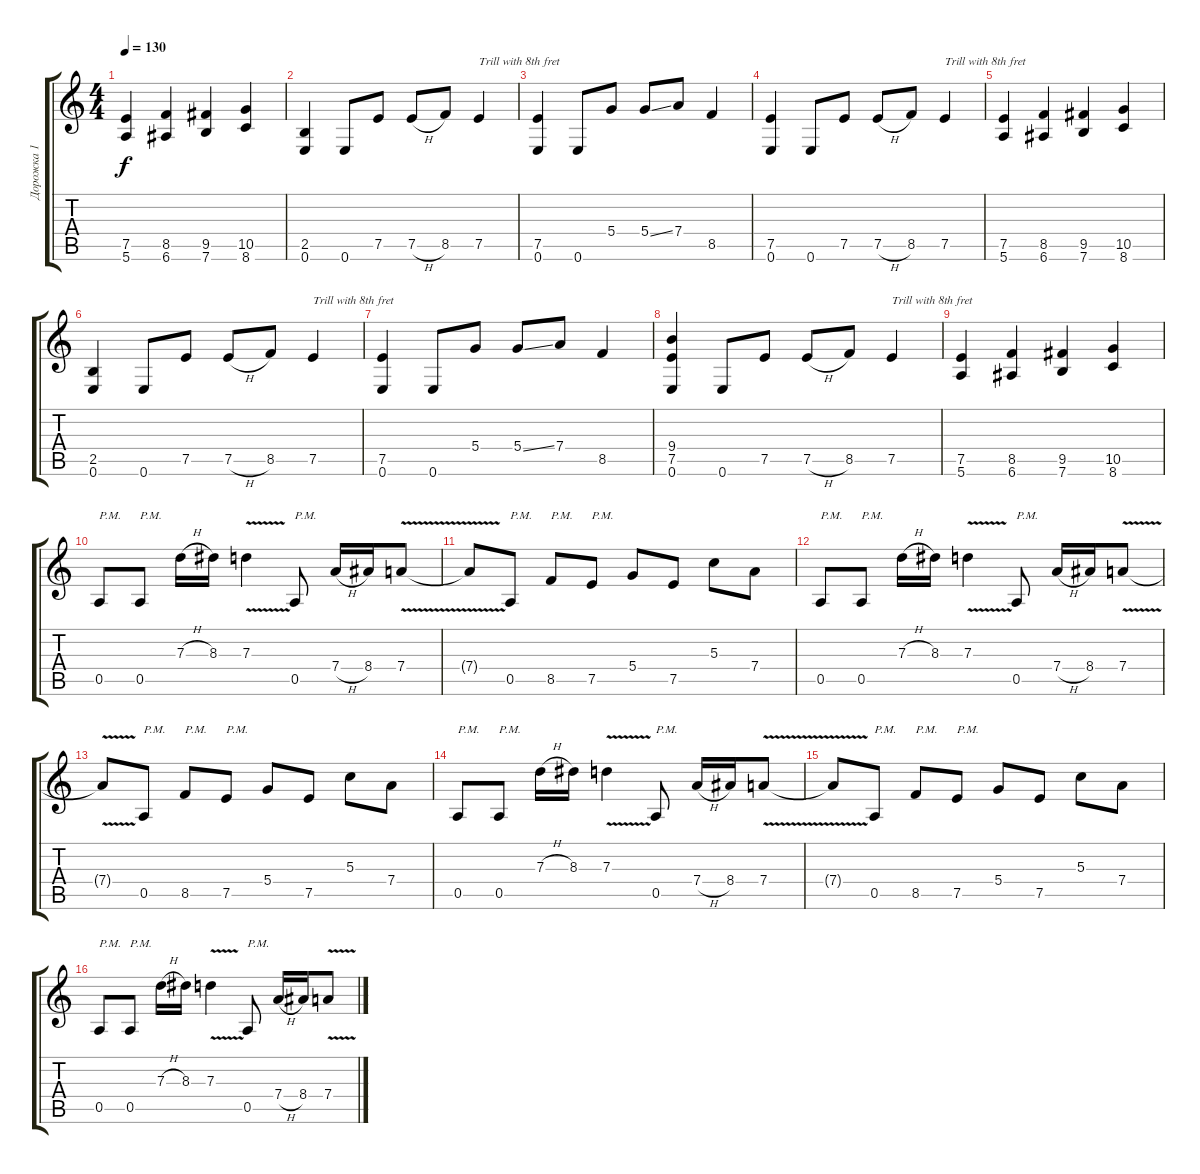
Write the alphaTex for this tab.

\track ("Дорожка 1" "Дорожка 1") {instrument distortionguitar}
\staff {score tabs}
\tuning (E4 B3 G3 D3 A2 E2) {hide}
\ts (4 4)
\tempo 130
\clef g2
\ks c
(7.5 5.6).4{dy f} (8.5 6.6).4 (9.5 7.6).4 (10.5 8.6).4 |
(2.5 0.6).4 0.6.8 7.5.8 7.5{h}.8 8.5.8 7.5.4{txt "Trill with 8th fret"} |
(7.5 0.6).4 0.6.8 5.4.8 5.4{ss}.8 7.4.8 8.5.4 |
(7.5 0.6).4 0.6.8 7.5.8 7.5{h}.8 8.5.8 7.5.4{txt "Trill with 8th fret"} |
(7.5 5.6).4 (8.5 6.6).4 (9.5 7.6).4 (10.5 8.6).4 |
(2.5 0.6).4 0.6.8 7.5.8 7.5{h}.8 8.5.8 7.5.4{txt "Trill with 8th fret"} |
(7.5 0.6).4 0.6.8 5.4.8 5.4{ss}.8 7.4.8 8.5.4 |
(9.4 7.5 0.6).4 0.6.8 7.5.8 7.5{h}.8 8.5.8 7.5.4{txt "Trill with 8th fret"} |
(7.5 5.6).4 (8.5 6.6).4 (9.5 7.6).4 (10.5 8.6).4 |
0.5.8{txt "P.M."} 0.5.8{txt "P.M."} 7.3{h}.16 8.3.16 7.3{v}.4 0.5.8{txt "P.M."} 7.4{h}.16 8.4.16 7.4{v}.8 |
7.4{t}.8 0.5.8{txt "P.M."} 8.5.8{txt "P.M."} 7.5.8{txt "P.M."} 5.4.8 7.5.8 5.3.8 7.4.8 |
0.5.8{txt "P.M."} 0.5.8{txt "P.M."} 7.3{h}.16 8.3.16 7.3{v}.4 0.5.8{txt "P.M."} 7.4{h}.16 8.4.16 7.4{v}.8 |
7.4{t}.8 0.5.8{txt "P.M."} 8.5.8{txt "P.M."} 7.5.8{txt "P.M."} 5.4.8 7.5.8 5.3.8 7.4.8 |
0.5.8{txt "P.M."} 0.5.8{txt "P.M."} 7.3{h}.16 8.3.16 7.3{v}.4 0.5.8{txt "P.M."} 7.4{h}.16 8.4.16 7.4{v}.8 |
7.4{t}.8 0.5.8{txt "P.M."} 8.5.8{txt "P.M."} 7.5.8{txt "P.M."} 5.4.8 7.5.8 5.3.8 7.4.8 |
0.5.8{txt "P.M."} 0.5.8{txt "P.M."} 7.3{h}.16 8.3.16 7.3{v}.4 0.5.8{txt "P.M."} 7.4{h}.16 8.4.16 7.4{v}.8
